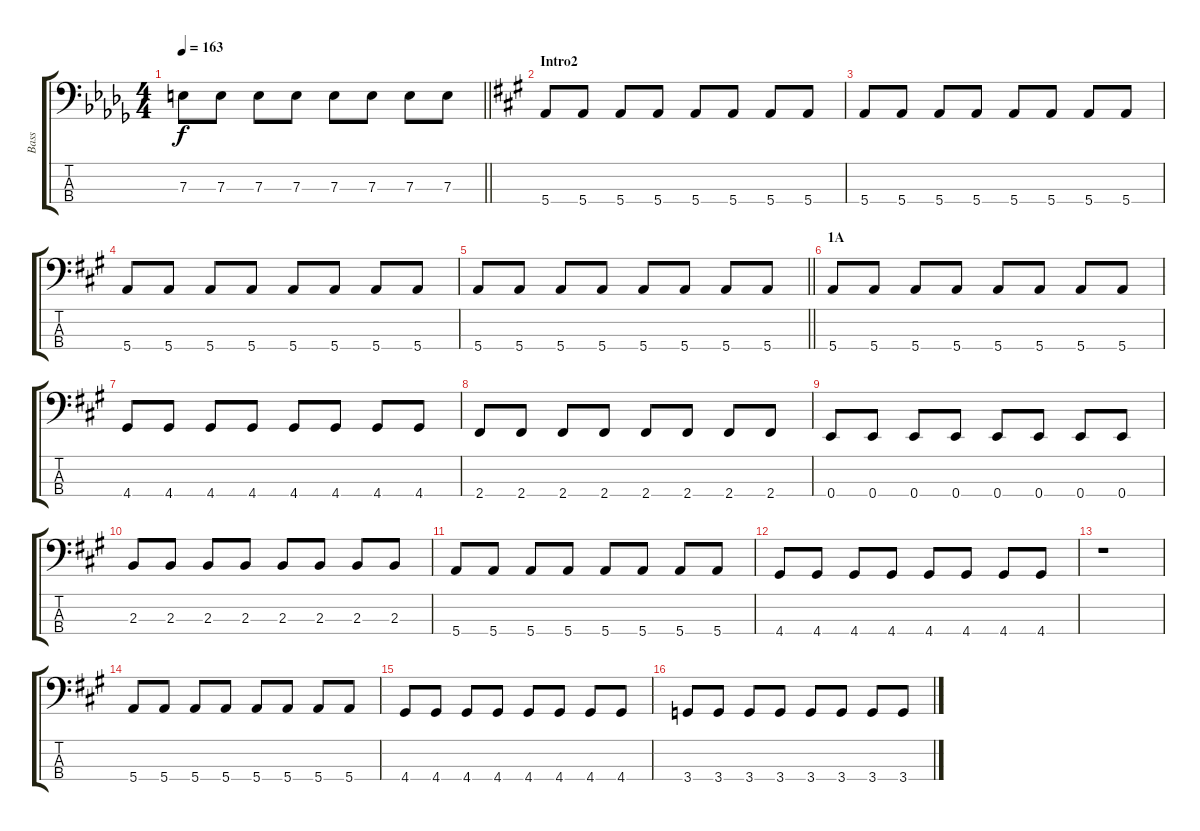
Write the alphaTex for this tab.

\track ("Bass" "Bass") {instrument electricbasspick}
\staff {score tabs}
\tuning (G2 D2 A1 E1) {hide}
\ts (4 4)
\tempo 163
\clef f4
\barLineRight lightlight
\ks db
7.3.8{dy f} 7.3.8 7.3.8 7.3.8 7.3.8 7.3.8 7.3.8 7.3.8 |
\section ("" "Intro2")
\ks a
5.4.8 5.4.8 5.4.8 5.4.8 5.4.8 5.4.8 5.4.8 5.4.8 |
5.4.8 5.4.8 5.4.8 5.4.8 5.4.8 5.4.8 5.4.8 5.4.8 |
5.4.8 5.4.8 5.4.8 5.4.8 5.4.8 5.4.8 5.4.8 5.4.8 |
\barLineRight lightlight
5.4.8 5.4.8 5.4.8 5.4.8 5.4.8 5.4.8 5.4.8 5.4.8 |
\section ("" "1A")
5.4.8 5.4.8 5.4.8 5.4.8 5.4.8 5.4.8 5.4.8 5.4.8 |
4.4.8 4.4.8 4.4.8 4.4.8 4.4.8 4.4.8 4.4.8 4.4.8 |
2.4.8 2.4.8 2.4.8 2.4.8 2.4.8 2.4.8 2.4.8 2.4.8 |
0.4.8 0.4.8 0.4.8 0.4.8 0.4.8 0.4.8 0.4.8 0.4.8 |
2.3.8 2.3.8 2.3.8 2.3.8 2.3.8 2.3.8 2.3.8 2.3.8 |
5.4.8 5.4.8 5.4.8 5.4.8 5.4.8 5.4.8 5.4.8 5.4.8 |
4.4.8 4.4.8 4.4.8 4.4.8 4.4.8 4.4.8 4.4.8 4.4.8 |
r.1 |
5.4.8 5.4.8 5.4.8 5.4.8 5.4.8 5.4.8 5.4.8 5.4.8 |
4.4.8 4.4.8 4.4.8 4.4.8 4.4.8 4.4.8 4.4.8 4.4.8 |
3.4.8 3.4.8 3.4.8 3.4.8 3.4.8 3.4.8 3.4.8 3.4.8
